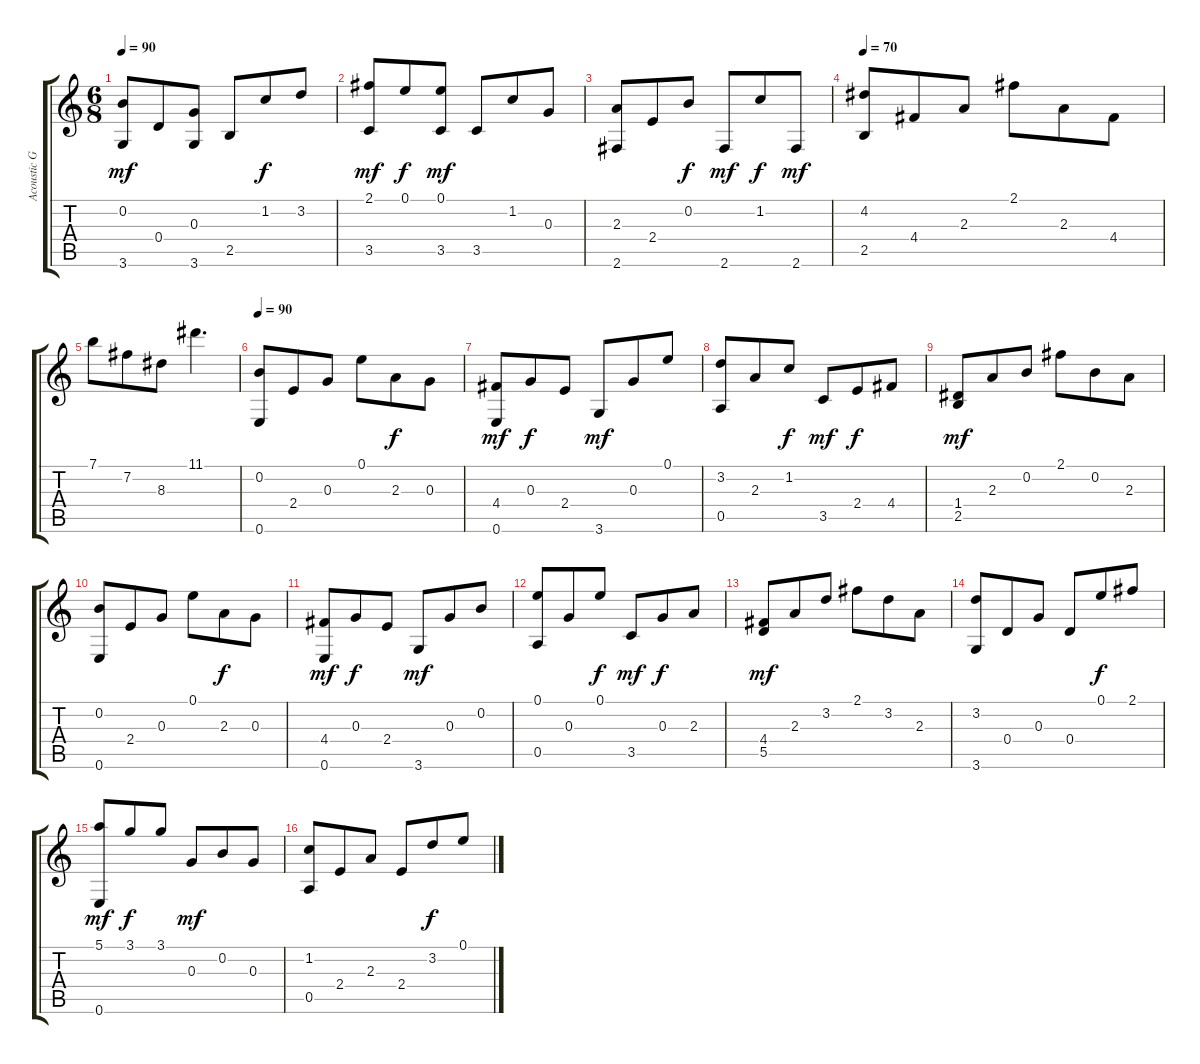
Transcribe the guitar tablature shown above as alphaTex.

\track ("Acoustic Guitar" "Acoustic G") {instrument acousticguitarnylon}
\staff {score tabs}
\tuning (E4 B3 G3 D3 A2 E2) {hide}
\ts (6 8)
\tempo 90
\clef g2
\ks c
(0.2 3.6).8{dy mf} 0.4.8 (0.3 3.6).8 2.5.8 1.2.8{dy f} 3.2.8 |
(2.1 3.5).8{dy mf} 0.1.8{dy f} (0.1 3.5).8{dy mf} 3.5.8 1.2.8 0.3.8 |
(2.3 2.6).8 2.4.8 0.2.8{dy f} 2.6.8{dy mf} 1.2.8{dy f} 2.6.8{dy mf} |
\tempo 70
(4.2 2.5).8 4.4.8 2.3.8 2.1.8 2.3.8 4.4.8 |
7.1.8 7.2.8 8.3.8 11.1.4{d} |
\tempo 90
(0.2 0.6).8 2.4.8 0.3.8 0.1.8 2.3.8{dy f} 0.3.8 |
(4.4 0.6).8{dy mf} 0.3.8{dy f} 2.4.8 3.6.8{dy mf} 0.3.8 0.1.8 |
(3.2 0.5).8 2.3.8 1.2.8{dy f} 3.5.8{dy mf} 2.4.8{dy f} 4.4.8 |
(1.4 2.5).8{dy mf} 2.3.8 0.2.8 2.1.8 0.2.8 2.3.8 |
(0.2 0.6).8 2.4.8 0.3.8 0.1.8 2.3.8{dy f} 0.3.8 |
(4.4 0.6).8{dy mf} 0.3.8{dy f} 2.4.8 3.6.8{dy mf} 0.3.8 0.2.8 |
(0.1 0.5).8 0.3.8 0.1.8{dy f} 3.5.8{dy mf} 0.3.8{dy f} 2.3.8 |
(4.4 5.5).8{dy mf} 2.3.8 3.2.8 2.1.8 3.2.8 2.3.8 |
(3.2 3.6).8 0.4.8 0.3.8 0.4.8 0.1.8{dy f} 2.1.8 |
(5.1 0.6).8{dy mf} 3.1.8{dy f} 3.1.8 0.3.8{dy mf} 0.2.8 0.3.8 |
(1.2 0.5).8 2.4.8 2.3.8 2.4.8 3.2.8{dy f} 0.1.8
